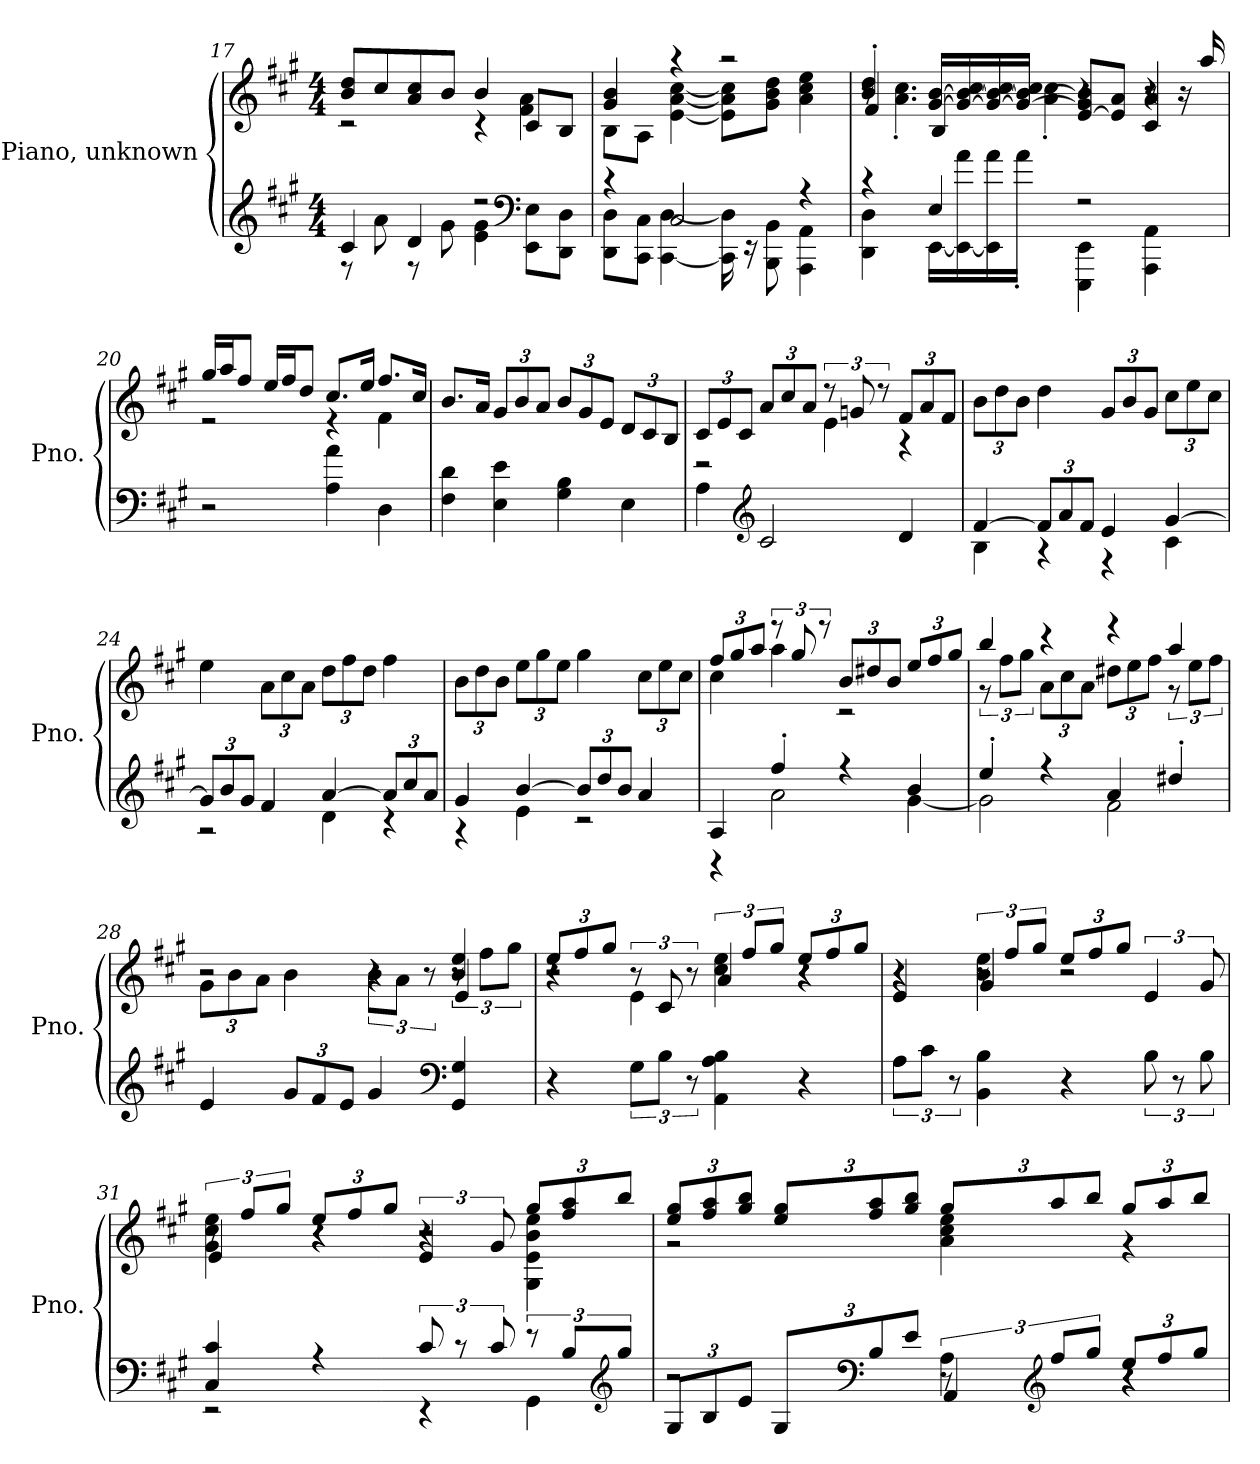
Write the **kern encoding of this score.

**kern	**kern
*part1	*part1
*staff2	*staff1
*I"Piano, unknown	*
*I'Pno.	*
*clefG2	*clefG2
*k[f#c#g#]	*k[f#c#g#]
*M4/4	*M4/4
=17	=17
*^	*^
4c#/	8r	8b/ 8dd/L	2r
.	8a\	8cc#/	.
4d/	8r	8a/ 8cc#/	.
.	8g#\	8b/J	.
2r	4e\ 4g#\	4b/	4r
*clefF4	*	*	*
.	8EE\ 8E\L	8c#/L	4f#\ 4a\
.	8DD\ 8D\J	8B/J	.
=18	=18	=18	=18
4r	8DD\ 8D\L	4g#/ 4b/	8B\L
.	8CC#\ 8C#\J	.	8A\J
2C#/	[4CC#\ [4D\	4r	[4e\ [4a\ [4cc#\
.	16CC#\] 16D\]	2r	8e\] 8a\] 8cc#\]L
.	16r	.	.
.	8BBB\ 8BB\	.	8g#\ 8b\ 8dd\J
4r	4AAA\ 4AA\	.	4a\ 4cc#\ 4ee\
!!LO:LB:g=z
=19	=19	=19	=19
*	*	*	*^
4r	4DD\ 4D\	4b/' 4dd/'	8r	4f#/
.	.	.	4.a\' 4.cc#\'	.
4E/	[16EE\LL	[16g#/ [16b/LL	.	4B/
.	16EE\_ 16a\	16g#/_ 16b/_ 16cc#/	.	.
.	16EE\] 16a\	16g#/_ 16b/_ 16cc#/	.	.
.	16a'\JJ	16g#/_ 16b/_ 16cc#/JJ	.	.
2r	4EEE\ 4EE\	[8e/ 8g#/] 8b/]L	4a\' 4cc#\'	4r
.	.	8e/] 8a/J	.	.
.	4AAA\ 4AA\	8r	4r	4c#/ 4a/
.	.	16r	.	.
.	.	16aa/	.	.
*v	*v	*	*	*
*	*	*v	*v
=20	=20	=20
2r	16gg#/LL	2r
.	16aa/J	.
.	8ff#/J	.
.	16ee/LL	.
.	16ff#/J	.
.	8dd/J	.
4A\ 4a\	8.cc#/L	4r
.	16ee/Jk	.
4D\	8.ff#/L	4f#\
.	16cc#/Jk	.
*	*v	*v
=21	=21
4F#\ 4d\	8.b/L
.	16a/Jk
*	*Xbrackettup
4E\ 4e\	12g#/L
.	12b/
.	12a/J
4G#\ 4B\	12b/L
.	12g#/
.	12e/J
4E\	12d/L
.	12c#/
.	12B/J
!!LO:LB:g=z
=22	=22
*	*^
4A\	12c#/L	2r
.	12e/	.
.	12c#/J	.
*clefG2	*	*
2c#/	12a/L	.
.	12cc#/	.
.	12a/J	.
*	*brackettup	*
.	12r	4e\
.	12gn/	.
.	12r	.
*	*Xbrackettup	*
4d/	12f#/L	4r
.	12a/	.
.	12f#/J	.
*	*v	*v
=23	=23
*^	*
[4f#/	4B\	12b\L
.	.	12dd\
.	.	12b\J
*Xbrackettup	*	*
12f#/L]	4r	4dd\
12a/	.	.
12f#/J	.	.
4e/	4r	12g#/L
.	.	12b/
.	.	12g#/J
[4g#/	4c#\	12cc#\L
.	.	12ee\
.	.	12cc#\J
=24	=24	=24
12g#/L]	2r	4ee\
12b/	.	.
12g#/J	.	.
4f#/	.	12a\L
.	.	12cc#\
.	.	12a\J
[4a/	4d\	12dd\L
.	.	12ff#\
.	.	12dd\J
12a/L]	4r	4ff#\
12cc#/	.	.
12a/J	.	.
!!LO:PB:g=z
=25	=25	=25
4g#/	4r	12b\L
.	.	12dd\
.	.	12b\J
[4b/	4e\	12ee\L
.	.	12gg#\
.	.	12ee\J
12b/L]	2r	4gg#\
12dd/	.	.
12b/J	.	.
4a/	.	12cc#\L
.	.	12ee\
.	.	12cc#\J
=26	=26	=26
*	*	*^
4A/	4r	12ff#/L	4cc#\
.	.	12gg#/	.
.	.	12aa/J	.
*	*	*brackettup	*
4ff#'/	2a\	12r	4aa\
.	.	12gg#/	.
.	.	12r	.
*	*	*Xbrackettup	*
4r	.	12b/L	2r
.	.	12dd#X/	.
.	.	12b/J	.
4b/	[4g#\	12ee/L	.
.	.	12ff#/	.
.	.	12gg#/J	.
=27	=27	=27	=27
*	*	*	*brackettup
4ee'/	2g#\]	4bb/	12r
.	.	.	12ff#\L
.	.	.	12gg#\J
*	*	*	*Xbrackettup
4r	.	4r	12a\L
.	.	.	12cc#\
.	.	.	12a\J
4a/	2f#\	4r	12dd#X\L
.	.	.	12ee\
.	.	.	12ff#\J
*	*	*	*brackettup
4dd#X'/	.	4aa/	12r
.	.	.	12ee\L
.	.	.	12ff#\J
*v	*v	*	*
!!LO:LB:g=z
=28	=28	=28
*	*	*Xbrackettup
*	*	*^
4e/	2r	12g#\L	2r
.	.	12b\	.
.	.	12a\J	.
12g#/L	.	4b\	.
12f#/	.	.	.
12e/J	.	.	.
*	*	*brackettup	*
4g#/	4r	12b\L	4r
.	.	12a\J	.
.	.	12r	.
*clefF4	*	*	*
4GG#/ 4G#/	4b/ 4ee/	12r	4e/
.	.	12ff#\L	.
.	.	12gg#\J	.
=29	=29	=29	=29
*	*Xbrackettup	*	*
4r	12ee/L	4r	2r
.	12ff#/	.	.
.	12gg#/J	.	.
*brackettup	*brackettup	*	*
12G#\L	12r	4e\	.
12B\J	12c#/	.	.
12r	12r	.	.
4AA\ 4A\ 4B\	12r	4cc#\ 4ee\	4a/
.	12ff#/L	.	.
.	12gg#/J	.	.
*	*Xbrackettup	*	*
4r	12ee/L	4r	4r
.	12ff#/	.	.
.	12gg#/J	.	.
=30	=30	=30	=30
12A\L	4e/	4r	4r
12c#\J	.	.	.
12r	.	.	.
*	*brackettup	*	*
4BB\ 4B\	12r	4b\ 4ee\	4g#/
.	12ff#/L	.	.
.	12gg#/J	.	.
*	*Xbrackettup	*	*
4r	12ee/L	2r	2r
.	12ff#/	.	.
.	12gg#/J	.	.
*	*brackettup	*	*
12B\	6e/	.	.
12r	.	.	.
12B\	12g#/	.	.
!!LO:LB:g=z	!!	!!
=31	=31	=31	=31
*^	*	*	*
4C#/ 4c#/	2r	12r	4g#\ 4cc#\ 4ee\	4e/
.	.	12ff#/L	.	.
.	.	12gg#/J	.	.
*	*	*Xbrackettup	*	*
4r	.	12ee/L	4r	4r
.	.	12ff#/	.	.
.	.	12gg#/J	.	.
*	*	*brackettup	*	*
12c#/	4r	6e/	4r	2r
12r	.	.	.	.
12c#/	.	12g#/	.	.
*	*	*Xbrackettup	*	*
12r	4GG#\	12gg#/L	4G#\ 4e\ 4b\ 4ee\	.
12B/L	.	12ff#/ 12aa/	.	.
*clefG2	*	*	*	*
12gg#/J	.	12bb/J	.	.
*v	*v	*	*	*
*	*v	*v	*v
=32	=32
*Xbrackettup	*
*^	*^
*	*^	*	*
12G#/L	2r	2r	12ee/ 12gg#/L	2r
12B/	.	.	12ff#/ 12aa/	.
12e/J	.	.	12gg#/ 12bb/J	.
12G#/L	.	.	12ee/ 12gg#/L	.
*clefF4	*	*	*	*
12B/	.	.	12ff#/ 12aa/	.
12e/J	.	.	12gg#/ 12bb/J	.
*brackettup	*	*	*	*
12r	4A\	4AA/	12gg#/L	4a\ 4cc#\ 4ee\
*clefG2	*	*	*	*
12ff#/L	.	.	12aa/	.
12gg#/J	.	.	12bb/J	.
*Xbrackettup	*	*	*	*
12ee/L	4r	4r	12gg#/L	4r
12ff#/	.	.	12aa/	.
12gg#/J	.	.	12bb/J	.
*v	*v	*v	*	*
*	*v	*v
=	=
*-	*-
